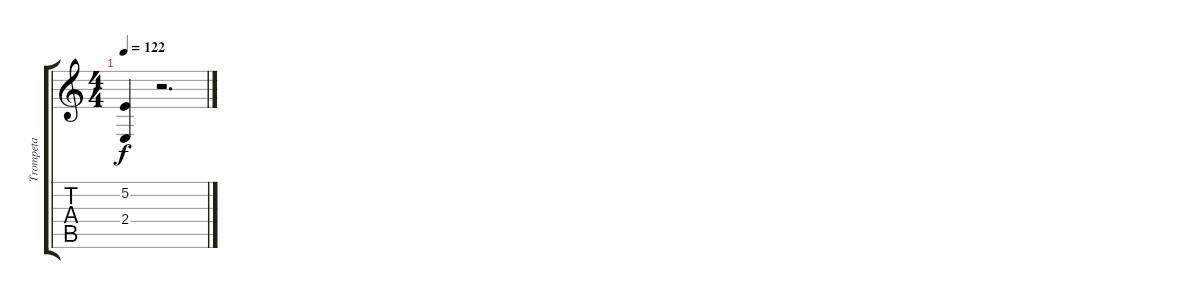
\track ("Trompeta" "Trompeta") {instrument trumpet}
\staff {score tabs}
\tuning (E4 B3 G3 D3 A2 E2) {hide}
\ts (4 4)
\tempo 122
\clef g2
\ks c
(5.2{t} 2.4{t}).4{dy f} r.2{d}
